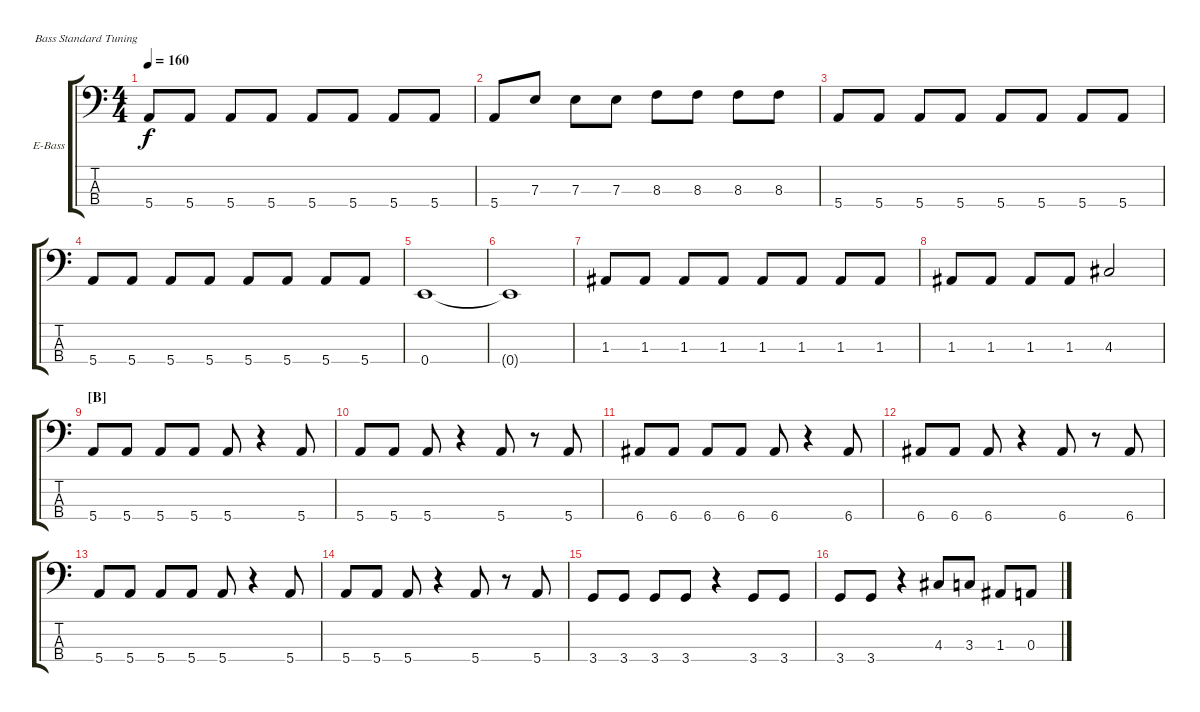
\defaultSystemsLayout 4
\bracketExtendMode groupsimilarinstruments
\firstSystemTrackNameOrientation horizontal
\otherSystemsTrackNameOrientation horizontal
\track ("Electric Bass" "E-Bass") {instrument electricbassfinger}
\staff {score tabs}
\tuning (G2 D2 A1 E1)
\ts (4 4)
\tempo 160
\clef f4
\ks c
5.4.8{dy f} 5.4.8 5.4.8 5.4.8 5.4.8 5.4.8 5.4.8 5.4.8 |
5.4.8 7.3.8 7.3.8 7.3.8 8.3.8 8.3.8 8.3.8 8.3.8 |
5.4.8 5.4.8 5.4.8 5.4.8 5.4.8 5.4.8 5.4.8 5.4.8 |
5.4.8 5.4.8 5.4.8 5.4.8 5.4.8 5.4.8 5.4.8 5.4.8 |
0.4.1 |
0.4{t}.1 |
1.3.8 1.3.8 1.3.8 1.3.8 1.3.8 1.3.8 1.3.8 1.3.8 |
1.3.8 1.3.8 1.3.8 1.3.8 4.3.2 |
\section ("B" "")
5.4.8 5.4.8 5.4.8 5.4.8 5.4.8 r.4 5.4.8 |
5.4.8 5.4.8 5.4.8 r.4 5.4.8 r.8 5.4.8 |
6.4.8 6.4.8 6.4.8 6.4.8 6.4.8 r.4 6.4.8 |
6.4.8 6.4.8 6.4.8 r.4 6.4.8 r.8 6.4.8 |
5.4.8 5.4.8 5.4.8 5.4.8 5.4.8 r.4 5.4.8 |
5.4.8 5.4.8 5.4.8 r.4 5.4.8 r.8 5.4.8 |
3.4.8 3.4.8 3.4.8 3.4.8 r.4 3.4.8 3.4.8 |
3.4.8 3.4.8 r.4 4.3.8 3.3.8 1.3.8 0.3.8
